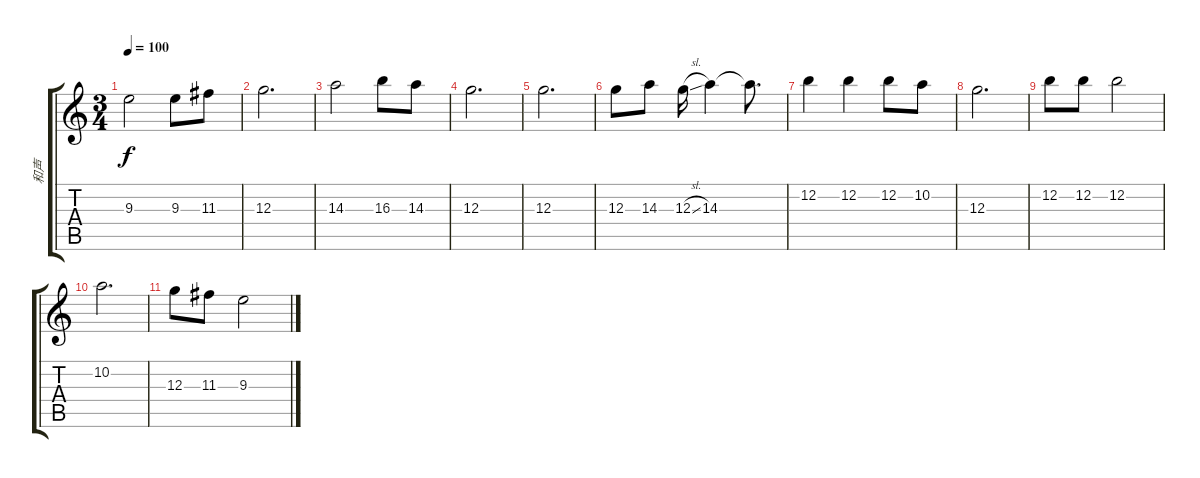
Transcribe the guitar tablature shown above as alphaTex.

\track ("和声" "和声") {instrument acousticguitarsteel}
\staff {score tabs}
\tuning (E4 B3 G3 D3 A2 E2) {hide}
\ts (3 4)
\tempo 100
\clef g2
\ks c
9.3.2{dy f} 9.3.8 11.3.8 |
12.3.2{d} |
14.3.2 16.3.8 14.3.8 |
12.3.2{d} |
12.3.2{d} |
12.3.8 14.3.8 12.3{sl}.16 14.3.4 14.3{t}.8{d} |
12.2.4 12.2.4 12.2.8 10.2.8 |
12.3.2{d} |
12.2.8 12.2.8 12.2.2 |
10.2.2{d} |
12.3.8 11.3.8 9.3.2
